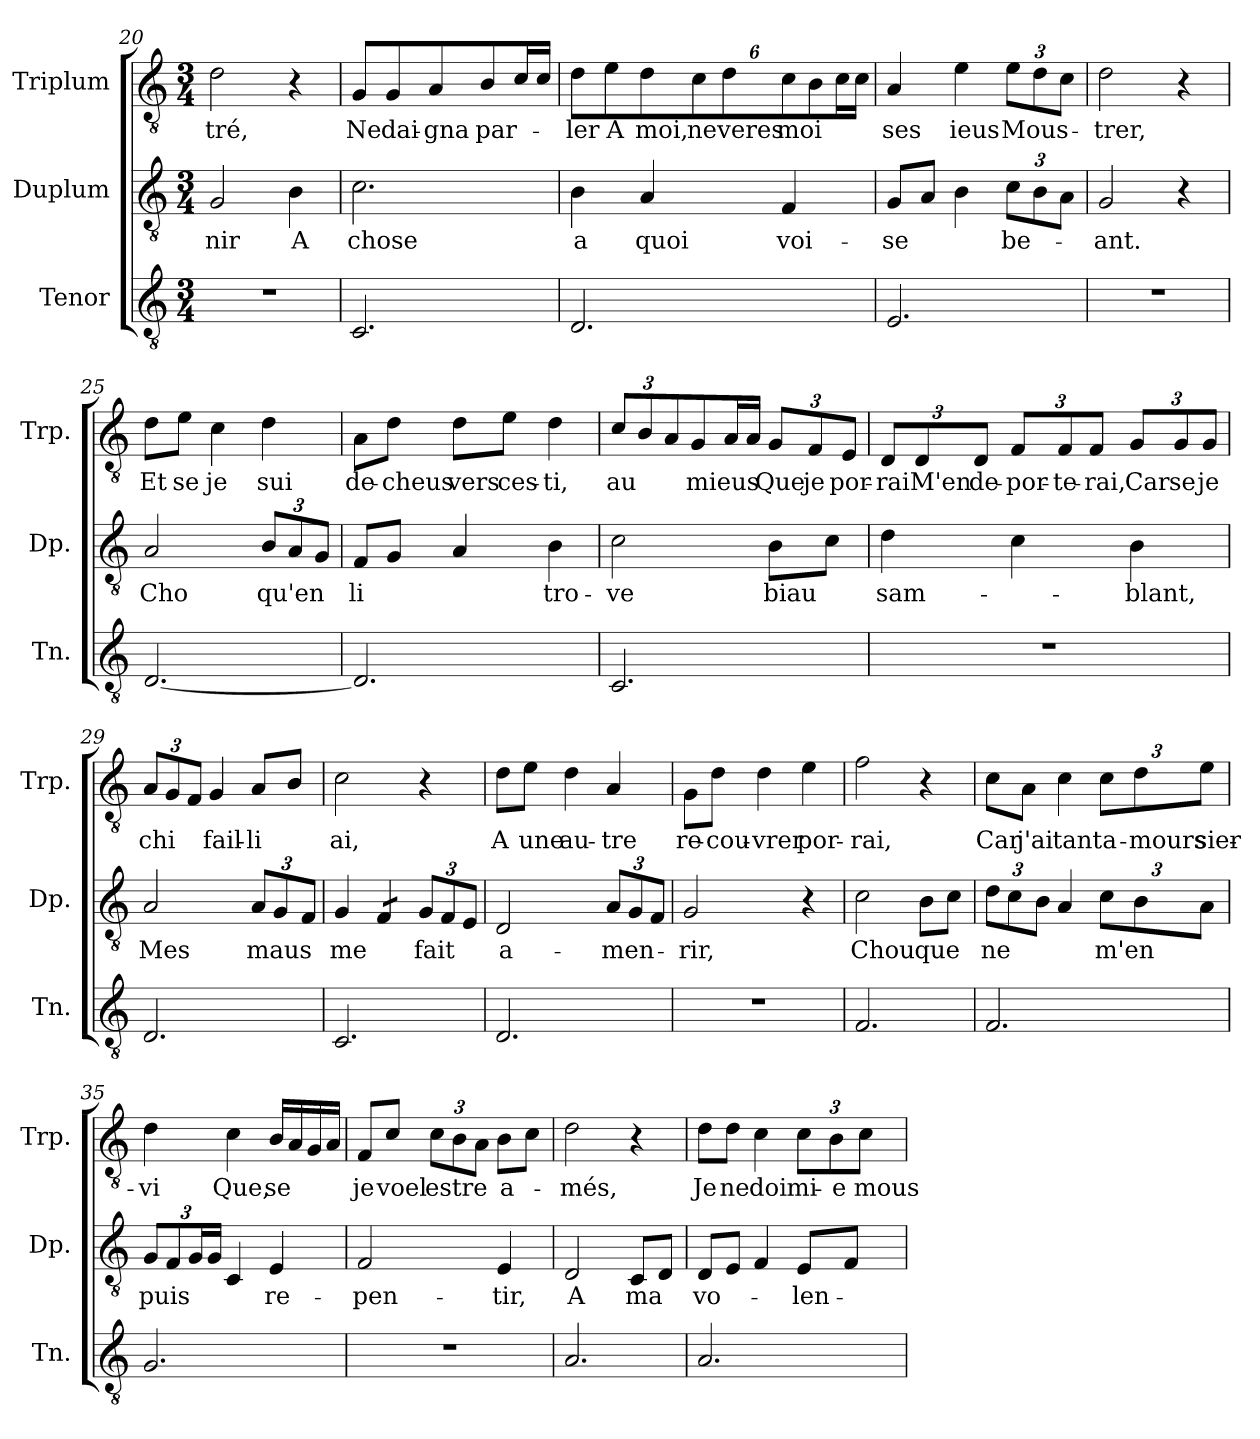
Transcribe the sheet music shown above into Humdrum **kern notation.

**kern	**kern	**text	**kern	**text
*part3	*part2	*part2	*part1	*part1
*staff3	*staff2	*staff2	*staff1	*staff1
*I"Tenor	*I"Duplum	*	*I"Triplum	*
*I'Tn.	*I'Dp.	*	*I'Trp.	*
*clefGv2	*clefGv2	*	*clefGv2	*
*k[]	*k[]	*	*k[]	*
*M3/4	*M3/4	*	*M3/4	*
=20	=20	=20	=20	=20
!	!	!LO:LY:b	!	!LO:LY:b
2.r	2G/	-nir	2d\	-tré,
!	!	!LO:LY:b	!	!
.	4B\	A	4r	.
=21	=21	=21	=21	=21
!	!	!LO:LY:b	!	!LO:LY:b
2.C/	2.c\	chose	8G/L	Ne
!	!	!	!	!LO:LY:b
.	.	.	8G/J	dai-
!	!	!	!	!LO:LY:b
.	.	.	4A/	-gna
!	!	!	!	!LO:LY:b
.	.	.	8B\L	par-
*	*	*	*tremolo	*
.	.	.	16c\	.
.	.	.	16c\JJ	.
*	*	*	*Xtremolo	*
=22	=22	=22	=22	=22
!	!	!LO:LY:b	!	!LO:LY:b
2.D/	4B\	a	8d\L	-ler
!	!	!	!	!LO:LY:b
.	.	.	8e\J	A
!	!	!LO:LY:b	!	!
*	*	*	*Xbrackettup	*
!	!	!	!	!LO:LY:b
.	4A/	quoi	12d\L	moi,
!	!	!	!	!LO:LY:b
.	.	.	12c\	ne
!	!	!	!	!LO:LY:b
.	.	.	12d\J	veres
!	!	!LO:LY:b	!	!LO:LY:b
.	4F/	voi-	12c\L	moi
.	.	.	12B\	.
*	*	*	*tremolo	*
.	.	.	24c\	.
.	.	.	24c\JJ	.
*	*	*	*Xtremolo	*
!!LO:LB:g=z
=23	=23	=23	=23	=23
!	!	!LO:LY:b	!	!LO:LY:b
2.E/	8G/L	-se	4A/	ses
.	8A/J	.	.	.
!	!	!	!	!LO:LY:b
.	4B\	.	4e\	ieus
*	*Xbrackettup	*	*	*
!	!	!LO:LY:b	!	!LO:LY:b
.	12c\L	be-	12e\L	Mous-
.	12B\	.	12d\	.
.	12A\J	.	12c\J	.
=24	=24	=24	=24	=24
!	!	!LO:LY:b	!	!LO:LY:b
2.r	2G/	-ant.	2d\	-trer,
.	4r	.	4r	.
=25	=25	=25	=25	=25
!	!	!LO:LY:b	!	!LO:LY:b
[2.D/	2A/	Cho	8d\L	Et
!	!	!	!	!LO:LY:b
.	.	.	8e\J	se
!	!	!	!	!LO:LY:b
.	.	.	4c\	je
!	!	!LO:LY:b	!	!LO:LY:b
.	12B/L	qu'en	4d\	sui
.	12A/	.	.	.
.	12G/J	.	.	.
=26	=26	=26	=26	=26
!	!	!LO:LY:b	!	!LO:LY:b
2.D/]	8F/L	li	8A\L	de-
!	!	!	!	!LO:LY:b
.	8G/J	.	8d\J	-cheus
!	!	!	!	!LO:LY:b
.	4A/	.	8d\L	vers
!	!	!	!	!LO:LY:b
.	.	.	8e\J	ces-
!	!	!LO:LY:b	!	!LO:LY:b
.	4B\	tro-	4d\	-ti,
=27	=27	=27	=27	=27
!	!	!LO:LY:b	!	!LO:LY:b
2.C/	2c\	-ve	12c\L	au
.	.	.	12B\	.
.	.	.	12A\J	.
!	!	!	!	!LO:LY:b
.	.	.	8G/L	mieus
*	*	*	*tremolo	*
.	.	.	16A/	.
.	.	.	16A/JJ	.
*	*	*	*Xtremolo	*
!	!	!LO:LY:b	!	!LO:LY:b
.	8B\L	biau	12G/L	Que
!	!	!	!	!LO:LY:b
.	.	.	12F/	je
.	8c\J	.	.	.
!	!	!	!	!LO:LY:b
.	.	.	12E/J	por-
!!LO:LB:g=z
=28	=28	=28	=28	=28
!	!	!LO:LY:b	!	!LO:LY:b
2.r	4d\	sam-	12D/L	-rai
!	!	!	!	!LO:LY:b
.	.	.	12D/	M'en
!	!	!	!	!LO:LY:b
.	.	.	12D/J	de-
!	!	!	!	!LO:LY:b
.	4c\	.	12F/L	-por-
!	!	!	!	!LO:LY:b
.	.	.	12F/	-te-
!	!	!	!	!LO:LY:b
.	.	.	12F/J	-rai,
!	!	!LO:LY:b	!	!LO:LY:b
.	4B\	-blant,	12G/L	Car
!	!	!	!	!LO:LY:b
.	.	.	12G/	se
!	!	!	!	!LO:LY:b
.	.	.	12G/J	je
=29	=29	=29	=29	=29
!	!	!LO:LY:b	!	!LO:LY:b
2.D/	2A/	Mes	12A/L	chi
.	.	.	12G/	.
.	.	.	12F/J	.
!	!	!	!	!LO:LY:b
.	.	.	4G/	fail-
!	!	!LO:LY:b	!	!LO:LY:b
.	12A/L	maus	8A/L	-li
.	12G/	.	.	.
.	.	.	8B/J	.
.	12F/J	.	.	.
=30	=30	=30	=30	=30
!	!	!LO:LY:b	!	!LO:LY:b
2.C/	4G/	me	2c\	ai,
*	*tremolo	*	*	*
.	8F/L	.	.	.
.	8F/J	.	.	.
*	*Xtremolo	*	*	*
!	!	!LO:LY:b	!	!
.	12G/L	fait	4r	.
.	12F/	.	.	.
.	12E/J	.	.	.
=31	=31	=31	=31	=31
!	!	!LO:LY:b	!	!LO:LY:b
2.D/	2D/	a-	8d\L	A
!	!	!	!	!LO:LY:b
.	.	.	8e\J	une
!	!	!	!	!LO:LY:b
.	.	.	4d\	au-
!	!	!LO:LY:b	!	!LO:LY:b
.	12A/L	-men-	4A/	-tre
.	12G/	.	.	.
.	12F/J	.	.	.
=32	=32	=32	=32	=32
!	!	!LO:LY:b	!	!LO:LY:b
2.r	2G/	-rir,	8G\L	re-
!	!	!	!	!LO:LY:b
.	.	.	8d\J	-cou-
!	!	!	!	!LO:LY:b
.	.	.	4d\	-vrer
!	!	!	!	!LO:LY:b
.	4r	.	4e\	por-
!!LO:LB:g=z
=33	=33	=33	=33	=33
!	!	!LO:LY:b	!	!LO:LY:b
2.F/	2c\	Chou	2f\	-rai,
!	!	!LO:LY:b	!	!
.	8B\L	que	4r	.
.	8c\J	.	.	.
=34	=34	=34	=34	=34
!	!	!LO:LY:b	!	!LO:LY:b
2.F/	12d\L	ne	8c\L	Car
.	12c\	.	.	.
!	!	!	!	!LO:LY:b
.	.	.	8A\J	j'ai
.	12B\J	.	.	.
!	!	!	!	!LO:LY:b
.	4A/	.	4c\	tant
!	!	!LO:LY:b	!	!LO:LY:b
.	12c\L	m'en	12c\L	a-
!	!	!	!	!LO:LY:b
.	12B\	.	12d\	-mours
!	!	!	!	!LO:LY:b
.	12A\J	.	12e\J	sier-
=35	=35	=35	=35	=35
!	!	!LO:LY:b	!	!LO:LY:b
2.G/	12G/L	puis	4d\	-vi
.	12F/	.	.	.
*	*tremolo	*	*	*
.	24G/	.	.	.
.	24G/JJ	.	.	.
*	*Xtremolo	*	*	*
!	!	!	!	!LO:LY:b
.	4C/	.	4c\	Que,
!	!	!LO:LY:b	!	!LO:LY:b
.	4E/	re-	16B/LL	se
.	.	.	16A/	.
.	.	.	16G/	.
.	.	.	16A/JJ	.
=36	=36	=36	=36	=36
!	!	!LO:LY:b	!	!LO:LY:b
2.r	2F/	-pen-	8F/L	je
!	!	!	!	!LO:LY:b
.	.	.	8c/J	voel
!	!	!	!	!LO:LY:b
.	.	.	12c\L	estre
.	.	.	12B\	.
.	.	.	12A\J	.
!	!	!LO:LY:b	!	!LO:LY:b
.	4E/	-tir,	8B\L	a-
.	.	.	8c\J	.
=37	=37	=37	=37	=37
!	!	!LO:LY:b	!	!LO:LY:b
2.A/	2D/	A	2d\	-més,
!	!	!LO:LY:b	!	!
.	8C/L	ma	4r	.
.	8D/J	.	.	.
!!LO:LB:g=z
=38	=38	=38	=38	=38
!	!	!LO:LY:b	!	!LO:LY:b
2.A/	8D/L	vo-	8d\L	Je
!	!	!	!	!LO:LY:b
.	8E/J	.	8d\J	ne
!	!	!	!	!LO:LY:b
.	4F/	.	4c\	doi
!	!	!LO:LY:b	!	!LO:LY:b
.	8E/L	-len-	12c\L	mi-
!	!	!	!	!LO:LY:b
.	.	.	12B\	-e
.	8F/J	.	.	.
!	!	!	!	!LO:LY:b
.	.	.	12c\J	mous-
=	=	=	=	=
*-	*-	*-	*-	*-
